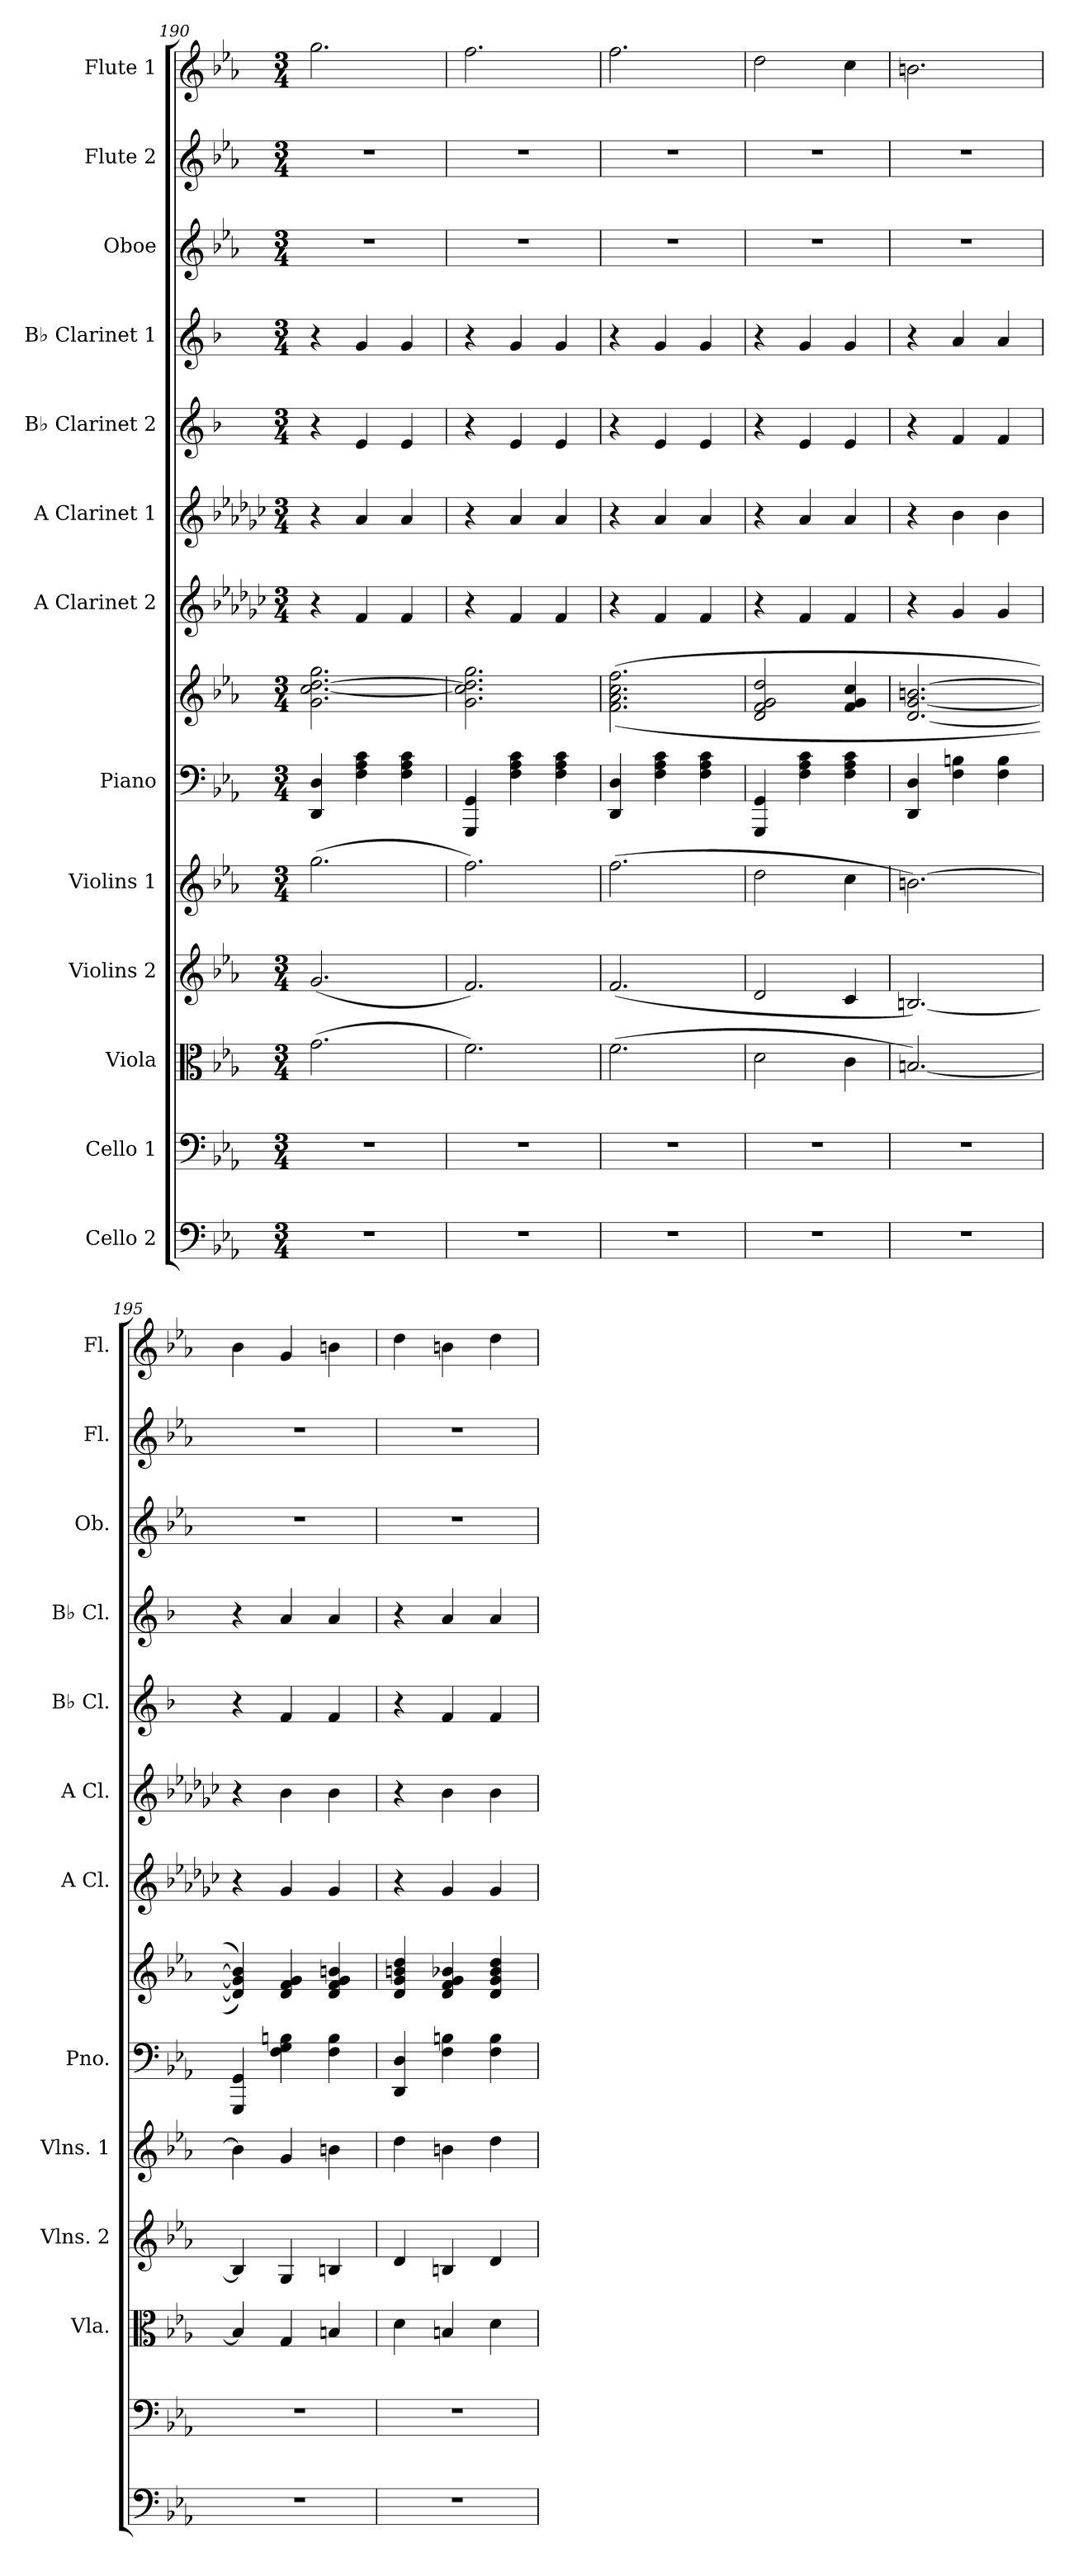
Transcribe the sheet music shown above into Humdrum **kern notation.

**kern	**kern	**kern	**kern	**kern	**kern	**kern	**kern	**kern	**kern	**kern	**kern	**kern	**kern
*part13	*part12	*part11	*part10	*part9	*part8	*part8	*part7	*part6	*part5	*part4	*part3	*part2	*part1
*staff14	*staff13	*staff12	*staff11	*staff10	*staff9	*staff8	*staff7	*staff6	*staff5	*staff4	*staff3	*staff2	*staff1
*I"Cello 2	*I"Cello 1	*I"Viola	*I"Violins 2	*I"Violins 1	*I"Piano	*	*I"A Clarinet 2	*I"A Clarinet 1	*I"B♭ Clarinet 2	*I"B♭ Clarinet 1	*I"Oboe	*I"Flute 2	*I"Flute 1
*	*	*I'Vla.	*I'Vlns. 2	*I'Vlns. 1	*I'Pno.	*	*I'A Cl.	*I'A Cl.	*I'B♭ Cl.	*I'B♭ Cl.	*I'Ob.	*I'Fl.	*I'Fl.
!!LO:PB:g=z
*clefF4	*clefF4	*clefC3	*clefG2	*clefG2	*clefF4	*clefG2	*clefG2	*clefG2	*clefG2	*clefG2	*clefG2	*clefG2	*clefG2
*	*	*	*	*	*	*	*ITrd2c3	*ITrd2c3	*ITrd1c2	*ITrd1c2	*	*	*
*k[b-e-a-]	*k[b-e-a-]	*k[b-e-a-]	*k[b-e-a-]	*k[b-e-a-]	*k[b-e-a-]	*k[b-e-a-]	*k[b-e-a-]	*k[b-e-a-]	*k[b-e-a-]	*k[b-e-a-]	*k[b-e-a-]	*k[b-e-a-]	*k[b-e-a-]
*E-:	*E-:	*E-:	*E-:	*E-:	*E-:	*E-:	*E-:	*E-:	*E-:	*E-:	*E-:	*E-:	*E-:
*M3/4	*M3/4	*M3/4	*M3/4	*M3/4	*M3/4	*M3/4	*M3/4	*M3/4	*M3/4	*M3/4	*M3/4	*M3/4	*M3/4
=190	=190	=190	=190	=190	=190	=190	=190	=190	=190	=190	=190	=190	=190
2.r	2.r	(2.g\	(2.g/	(2.gg\	4DD/ 4D/	2.g\ [2.cc\ [2.dd\ 2.gg\	4r	4r	4r	4r	2.r	2.r	2.gg\
.	.	.	.	.	4F\ 4A-\ 4c\	.	4d/	4f/	4d/	4f/	.	.	.
.	.	.	.	.	4F\ 4A-\ 4c\	.	4d/	4f/	4d/	4f/	.	.	.
=191	=191	=191	=191	=191	=191	=191	=191	=191	=191	=191	=191	=191	=191
2.r	2.r	2.f\)	2.f/)	2.ff\)	4GGG/ 4GG/	2.g\ 2.cc\] 2.dd\] 2.gg\	4r	4r	4r	4r	2.r	2.r	2.ff\
.	.	.	.	.	4F\ 4A-\ 4c\	.	4d/	4f/	4d/	4f/	.	.	.
.	.	.	.	.	4F\ 4A-\ 4c\	.	4d/	4f/	4d/	4f/	.	.	.
=192	=192	=192	=192	=192	=192	=192	=192	=192	=192	=192	=192	=192	=192
2.r	2.r	(2.f\	(2.f/	(2.ff\	4DD/ 4D/	((2.f\ 2.a-\ 2.cc\ 2.ff\	4r	4r	4r	4r	2.r	2.r	2.ff\
.	.	.	.	.	4F\ 4A-\ 4c\	.	4d/	4f/	4d/	4f/	.	.	.
.	.	.	.	.	4F\ 4A-\ 4c\	.	4d/	4f/	4d/	4f/	.	.	.
=193	=193	=193	=193	=193	=193	=193	=193	=193	=193	=193	=193	=193	=193
2.r	2.r	2d\	2d/	2dd\	4GGG/ 4GG/	2d/ 2f/ 2g/ 2dd/	4r	4r	4r	4r	2.r	2.r	2dd\
.	.	.	.	.	4F\ 4A-\ 4c\	.	4d/	4f/	4d/	4f/	.	.	.
.	.	4c\	4c/	4cc\	4F\ 4A-\ 4c\	4f/ 4g/ 4cc/	4d/	4f/	4d/	4f/	.	.	4cc\
=194	=194	=194	=194	=194	=194	=194	=194	=194	=194	=194	=194	=194	=194
2.r	2.r	[2.Bn/)	[2.Bn/)	[2.bn\)	4DD/ 4D/	[2.d/ [2.g/ [2.bn/	4r	4r	4r	4r	2.r	2.r	2.bn\
.	.	.	.	.	4F\ 4Bn\	.	4e-/	4g\	4e-/	4g/	.	.	.
.	.	.	.	.	4F\ 4B\	.	4e-/	4g\	4e-/	4g/	.	.	.
=195	=195	=195	=195	=195	=195	=195	=195	=195	=195	=195	=195	=195	=195
2.r	2.r	4B/]	4B/]	4b\]	4GGG/ 4GG/	4d/] 4g/] 4b/]))	4r	4r	4r	4r	2.r	2.r	4b-\
.	.	4G/	4G/	4g/	4F\ 4G\ 4Bn\	4d/ 4f/ 4g/	4e-/	4g\	4e-/	4g/	.	.	4g/
.	.	4Bn/	4Bn/	4bn\	4F\ 4B\	4d/ 4f/ 4g/ 4bn/	4e-/	4g\	4e-/	4g/	.	.	4bn\
=196	=196	=196	=196	=196	=196	=196	=196	=196	=196	=196	=196	=196	=196
2.r	2.r	4d\	4d/	4dd\	4DD/ 4D/	4d/ 4g/ 4bn/ 4dd/	4r	4r	4r	4r	2.r	2.r	4dd\
.	.	4Bn/	4Bn/	4bn\	4F\ 4Bn\	4d/ 4f/ 4g/ 4b-X/	4e-/	4g\	4e-/	4g/	.	.	4bn\
.	.	4d\	4d/	4dd\	4F\ 4B\	4d/ 4g/ 4b-/ 4dd/	4e-/	4g\	4e-/	4g/	.	.	4dd\
=	=	=	=	=	=	=	=	=	=	=	=	=	=
*-	*-	*-	*-	*-	*-	*-	*-	*-	*-	*-	*-	*-	*-
